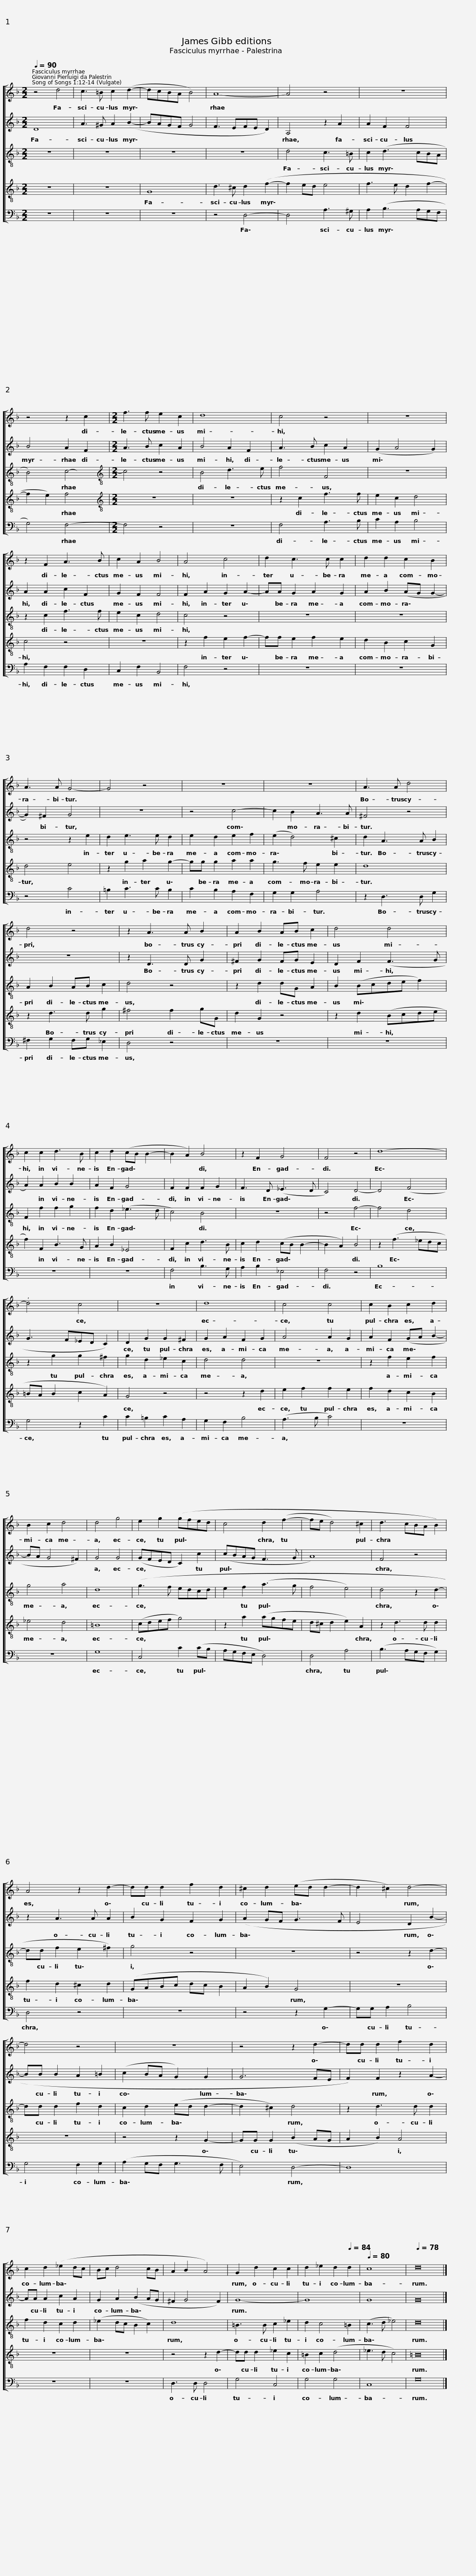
X:1
%%score [ 1 2 3 4 5 ]
L:1/8
Q:1/4=90
M:2/2
I:linebreak $
K:F
V:1 treble
V:2 treble
V:3 treble-8
V:4 treble-8
V:5 bass
V:1
 z4 d4 | c3 =B c2 (d2- | dcBA B4) | A8- | A4 z4 | %5
 z8 |$ z4 z2 c2 |$[M:2/2] f3 f e2 c2 | d8 | c4 z4 | %10
 z8 | z2 F2 A3 B | c2 A2 B4 | A4 c4 |$ d2 c3 c c2 | %15
 d2 d2 c2 B2 | A3 A G4- | G4 z4 | z8 | z8 |$ %20
 A3 A d4 | d4 z4 | z2 A3 A B2 | A2 B2 AB c2 | d4 d4 | %25
 c2 c2 d3 B |$ c2 d2 (cB B2- | B2 A2) B4 | z2 F2 G4 | F4 z4 | %30
 d8- | d4 c4 |$ z8 | d8 | c4 c4 | %35
 c2 B2 c2 d2 | B2 c2 d4 | d4 g4 | e2 g2 (gfed |$ c4 d2 (f2- | %40
 fe d4) ^c2 | d3 cBA B2) | A4 z2 d2- | dd d2 f2 d2 | ^c2 d2 (ed d2- |$ %45
 d2 ^c2) d4- | d4 z4 | z8 | z4 z2 d2- | dd d2 f2 d2 | %50
 c2 d2 (_e2 dc |$ Bc d4 cB | A2 B2 A4) | G2 d2 c2 c2 |[Q:1/4=89] d2[Q:1/4=87] _e2[Q:1/4=86] d2[Q:1/4=84] d2 | %55
[Q:1/4=80] c8 |[Q:1/4=78] d16 |] %57
V:2
 D8 | A3 ^G A2 (B2- | BAGF G4 | F3 EFE D2) | A,4 z2 A2 | %5
 A2 F2 F4 |$ B4 A2 F2 |$[M:2/2] A3 B c2 A2 | B4 A2 F2 | A3 B c2 A2 | %10
 (G2 A4 G2) | A2 A2 c2 F2 | G2 F2 F4 | F2 A2 G2 A2- |$ AA G2 A2 G2 | %15
 A2 B2 (AG G2- | G2) ^F2 G4 | z8 | z4 c4- | c2 B2 A3 A |$ %20
 ^F4 z4 | z8 | z2 D3 D G2 | ^F2 G2 FG E2 | D2 F2 (F3 G | %25
 A2) A2 B2 B2 |$ A2 F2 G4 | F2 F2 F2 G2 | F3 D (_E3 D | C4) D4- | %30
 D4 (F4 | G3 F_ED C2) |$ D2 G2 G2 ^F2 | G2 A2 F2 G2 | A4 A2 G2 | %35
 A2 F2 (GA B2- | BA G4 ^F2) | G4 G4 | (GFED C2) c2 |$ (cBAG F3 G | %40
 A8) | F4 z4 | z2 A3 A A2 | B2 G2 F2 G2 | (A2 GF G3 F |$ %45
 E4 D2 B2- | BB B2 A2 =B2 | (c2 BA G2) G2 | G6 FE | F2) F2 z2 A2- | %50
 AA A2 c2 A2 |$ G2 A2 (B2 AG | ^F2 G4 F2) | G8- | G8 | %55
 G8 | G16 |] %57
V:3
 z8 | z8 | z8 | z8 | d4 c3 =B | %5
 c2 (d3 cBA |$ B4) c4- |$[M:2/2][K:treble-8] c4 z4 | B4 d3 e | f4 F4 | %10
 z8 | z2 c2 f3 f | e2 c2 d4 | c4 z4 |$ z8 | %15
 z8 | z4 z2 e2 | d2 e3 e d2 | e2 d2 e2 f2 | (e2 d4) ^c2 |$ %20
 d2 A3 A B2 | A2 B2 AB c2 | d4 z4 | z2 d2 dG A2 | B2 (Bcde f2) | %25
 F2 f2 f2 g2 |$ f2 d2 (_e3 d | c4) B4 | z8 | z4 f4- | %30
 f4 d4 | z2 g2 g2 ^f2 |$ g2 d2 _e2 c2 | d4 d4 | z8 | %35
 z2 f2 e2 f2 | g4 a4 | d8 | (g3 f edcd |$ e2 f2 (a3 g | %40
 f4 e4) | d4 z2 d2- | dd f2 e2 ^f2) | g4 z4 | z8 |$ %45
 z4 z2 d2- | dd d2 f2 d2 | c2 d2 (ed d2- | d2 ^c2) d4 | z2 d3 d d2 | %50
 f2 d2 c2 d2 |$ (_e2 dc B2 c2) | d8 | =B3 B c2 _e2 | d2 c4 =B2 | %55
 (c3 d _e4) | d16 |] %57
V:4
 z8 | z8 | G8 | d3 ^c d2 (f2- | f2 ed e4 | %5
 f3 e d2 f2- |$ f2 e2) f4 |$[M:2/2][K:treble-8] z8 | z8 | z2 c2 f3 f | %10
 e2 c2 d4 | c4 z4 | z8 | z2 f2 e2 f2- |$ ff e2 f2 e2 | %15
 d2 B2 c2 G2 | d4 e4 | z2 g2 a2 g2- | gg g2 a2 a2 | g3 f e2 e2 |$ %20
 d8 | z2 d3 d g2 | ^f4 f2 gG | d2 G2 z4 | z2 d2 (Bcde | %25
 f2) F2 B3 G |$ A2 B2 _E4 | F2 c2 d3 B | c2 d2 (cB B2- | B2 A2) B4 | %30
 z2 (f3 _edc | =BA B2 c2 A2) |$ G4 z4 | z4 z2 d2 | e2 f2 f2 e2 | %35
 f2 d2 c2 B2 | _e4 d4 | =B8 | (cdef g4) |$ z2 a2 (agfe | %40
 d^c d2 e2) A2 | z2 d3 d d2 | f2 d2 ^c2 d2 | (GABc dc B2 | A2 B2) G4 |$ %45
 z8 | z8 | z4 z2 G2- | GG G2 (B2 AG | A2 B2) A4 | %50
 z8 |$ z8 | z4 z2 d2- | dd d2 _e2 c2 | =B2 c2 (d4 | %55
 _e3 d c4) | =B16 |] %57
V:5
 z8 | z8 | z8 | z4 D,4- | D,4 A,3 ^G, | %5
 A,2 (B,3 A,G,F, |$ G,4) F,4- |$[M:2/2] F,4 z4 | z8 | F,4 A,3 B, | %10
 C2 A,2 B,4 | A,2 F,2 F,2 D,2 | C,2 F,2 B,,4 | F,4 z4 |$ z8 | %15
 z8 | z4 C4 | =B,2 C3 C B,2 | C2 B,2 A,2 F,2 | G,2 G,2 A,4 |$ %20
 z2 D,3 D, G,2 | ^F,2 G,2 F,G, _E,2 | D,4 z4 | z8 | z8 | %25
 z8 |$ z8 | F,4 B,3 G, | A,2 B,2 _E,4 | F,4 z4 | %30
 B,8 | G,4 z2 C2 |$ C2 =B,2 C2 A,2 | G,2 F,2 B,4 | (A,3 B, C4) | %35
 z8 | z8 | G,8 | C,4 C2 (CB, |$ A,G,F,E, D,4) | %40
 D,4 A,4 | (B,3 A,G,F, G,2) | D,4 z4 | z8 | z4 z2 G,2- |$ %45
 G,G, A,2 B,4 | G,4 F,2 G,2 | (A,2 G,F, G,3 F, | E,4) D,4- | D,8 | %50
 z8 |$ z8 | D,3 D, D,4 | G,4 C,4 | G,4 G,4 | %55
 C,8 | G,16 |] %57
